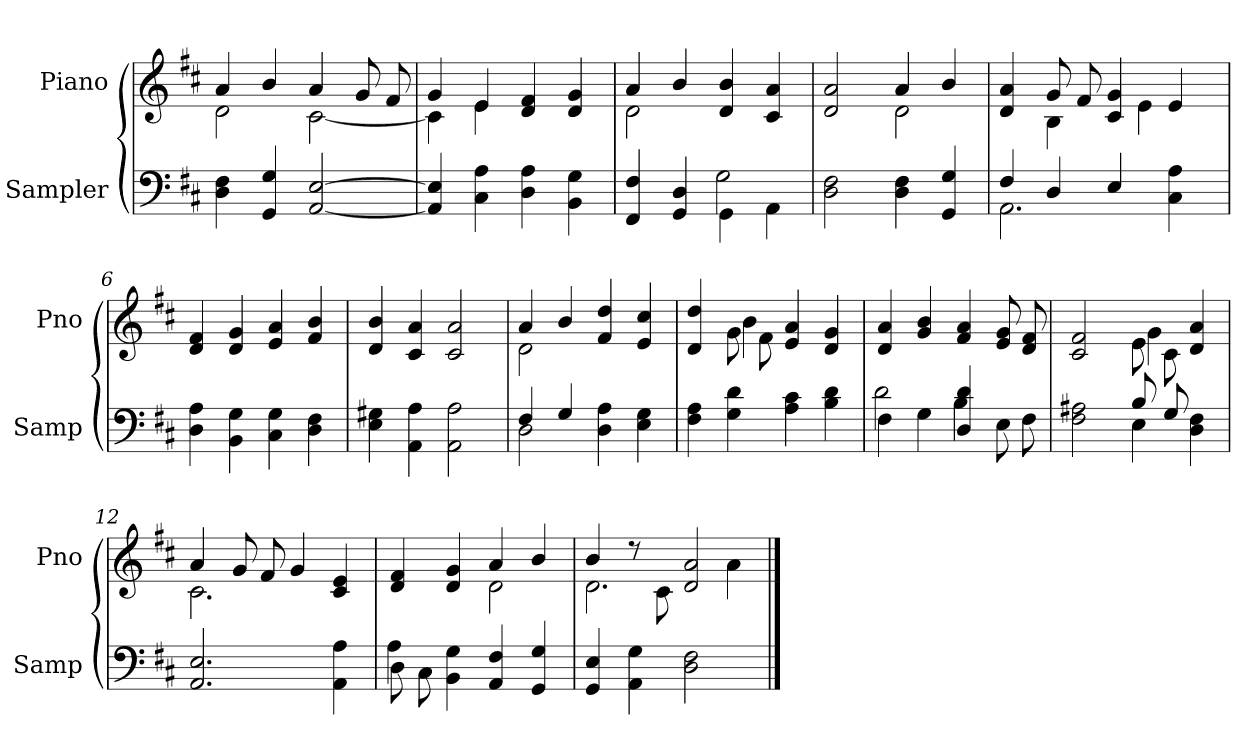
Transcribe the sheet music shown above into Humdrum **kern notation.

**kern	**kern
*part2	*part1
*staff2	*staff1
*I"Sampler	*I"Piano
*I'Samp	*I'Pno
*clefF4	*clefG2
*k[f#c#]	*k[f#c#]
*D:	*D:
=1	=1
*	*^
4D 4F#	4a/	2d
4GG 4G	4b/	.
[2AA [2E	4a/	[2c#
.	8g/	.
.	8f#/	.
=2	=2	=2
4AA/] 4E/]	4g/	4c#]
4C# 4A	4e/	4e
4D 4A	4d 4f#	2ryy
4BB 4G	4d 4g	.
=3	=3	=3
*^	*	*
4FF# 4F#	2ryy	4a/	2d
4GG 4D	.	4b/	.
4GG\	2G	4d 4b	2ryy
4AA\	.	4c# 4a	.
*v	*v	*	*
=4	=4	=4
2D 2F#	2d 2a	2ryy
4D 4F#	4a/	2d
4GG 4G	4b/	.
=5	=5	=5
*^	*	*
4F#/	2.AA	4d 4a	4ryy
4D/	.	8g/	4B
.	.	8f#/	.
4E/	.	4c# 4g	8ryy
.	.	.	4e
4C# 4A	4ryy	4e/	.
.	.	.	8ryy
*v	*v	*	*
*	*v	*v
=6	=6
4D 4A	4d 4f#
4BB 4G	4d 4g
4C# 4G	4e 4a
4D 4F#	4f# 4b
=7	=7
4E 4G#X	4d 4b
4AA 4A	4c# 4a
2AA 2A	2c# 2a
=8	=8
*^	*^
4F#/	2D	4a/	2d
4G/	.	4b/	.
4D 4A	2ryy	4f# 4dd	2ryy
4E 4G	.	4e 4cc#	.
*v	*v	*	*
=9	=9	=9
4F# 4A	4d 4dd	4ryy
4G 4d	8g\	4b
.	8f#\	.
4A 4c#	4e 4a	2ryy
4B 4d	4d 4g	.
*	*v	*v
=10	=10
*^	*
4F#\	2d	4d 4a
4G\	.	4g 4b
4D 4d	4B	4f# 4a
8E\	4ryy	8e/ 8g/
8F#\	.	8d/ 8f#/
=11	=11	=11
*	*	*^
2F# 2A#X	2ryy	2c# 2f#	2ryy
8B/	4E	8e\	4g
8G/	.	8c#\	.
4D 4F#	4ryy	4d 4a	4ryy
*v	*v	*	*
=12	=12	=12
2.AA 2.E	4a/	2.c#
.	8g/	.
.	8f#/	.
.	4g/	.
4AA 4A	4c# 4e	4ryy
=13	=13	=13
*^	*	*
8D\	4A	4d 4f#	2ryy
8C#\	.	.	.
4BB 4G	2.ryy	4d 4g	.
4AA 4F#	.	4a/	2d
4GG 4G	.	4b/	.
*v	*v	*	*
=14	=14	=14
4GG 4E	4b/	2.d
4AA 4G	8r	.
.	8c#\	.
2D\ 2F#\	2d/ 2a/	.
.	.	4a
*	*v	*v
==	==
*-	*-
